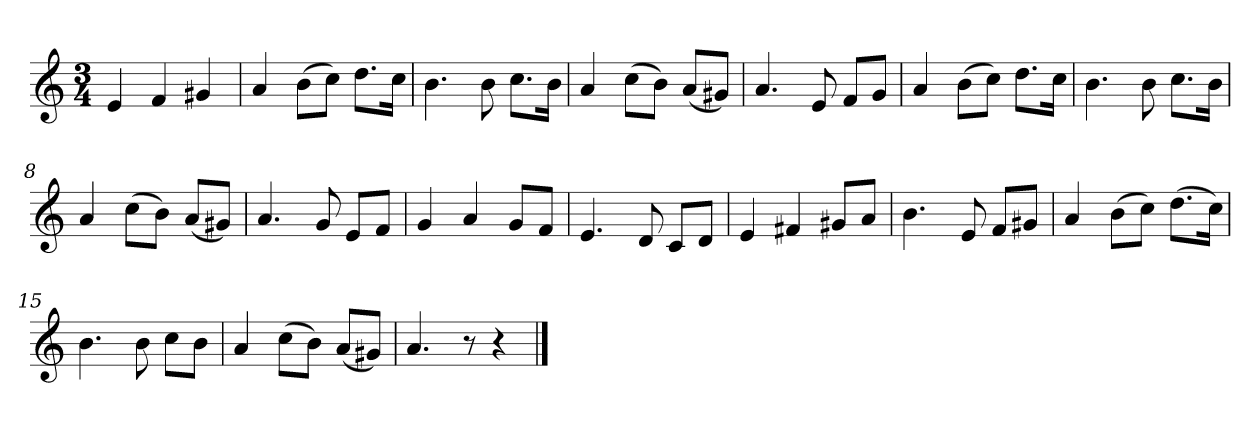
**kern
*part1
*staff1
*k[]
*M3/4
*MM120
=1
4e
4f
4g#X
=2
4a
(8bL
8ccJ)
8.ddL
16ccJk
=3
4.b
8b
8.ccL
16bJk
=4
4a
(8ccL
8bJ)
(8aL
8g#XJ)
=5
4.a
8e
8fL
8gJ
=6
4a
(8bL
8ccJ)
8.ddL
16ccJk
=7
4.b
8b
8.ccL
16bJk
=8
4a
(8ccL
8bJ)
(8aL
8g#XJ)
=9
4.a
8g
8eL
8fJ
=10
4g
4a
8gL
8fJ
=11
4.e
8d
8cL
8dJ
=12
4e
4f#X
8g#XL
8aJ
=13
4.b
8e
8fL
8g#XJ
=14
4a
(8bL
8ccJ)
(8.ddL
16ccJk)
=15
4.b
8b
8ccL
8bJ
=16
4a
(8ccL
8bJ)
(8aL
8g#XJ)
=17
4.a
8r
4r
==
*-
